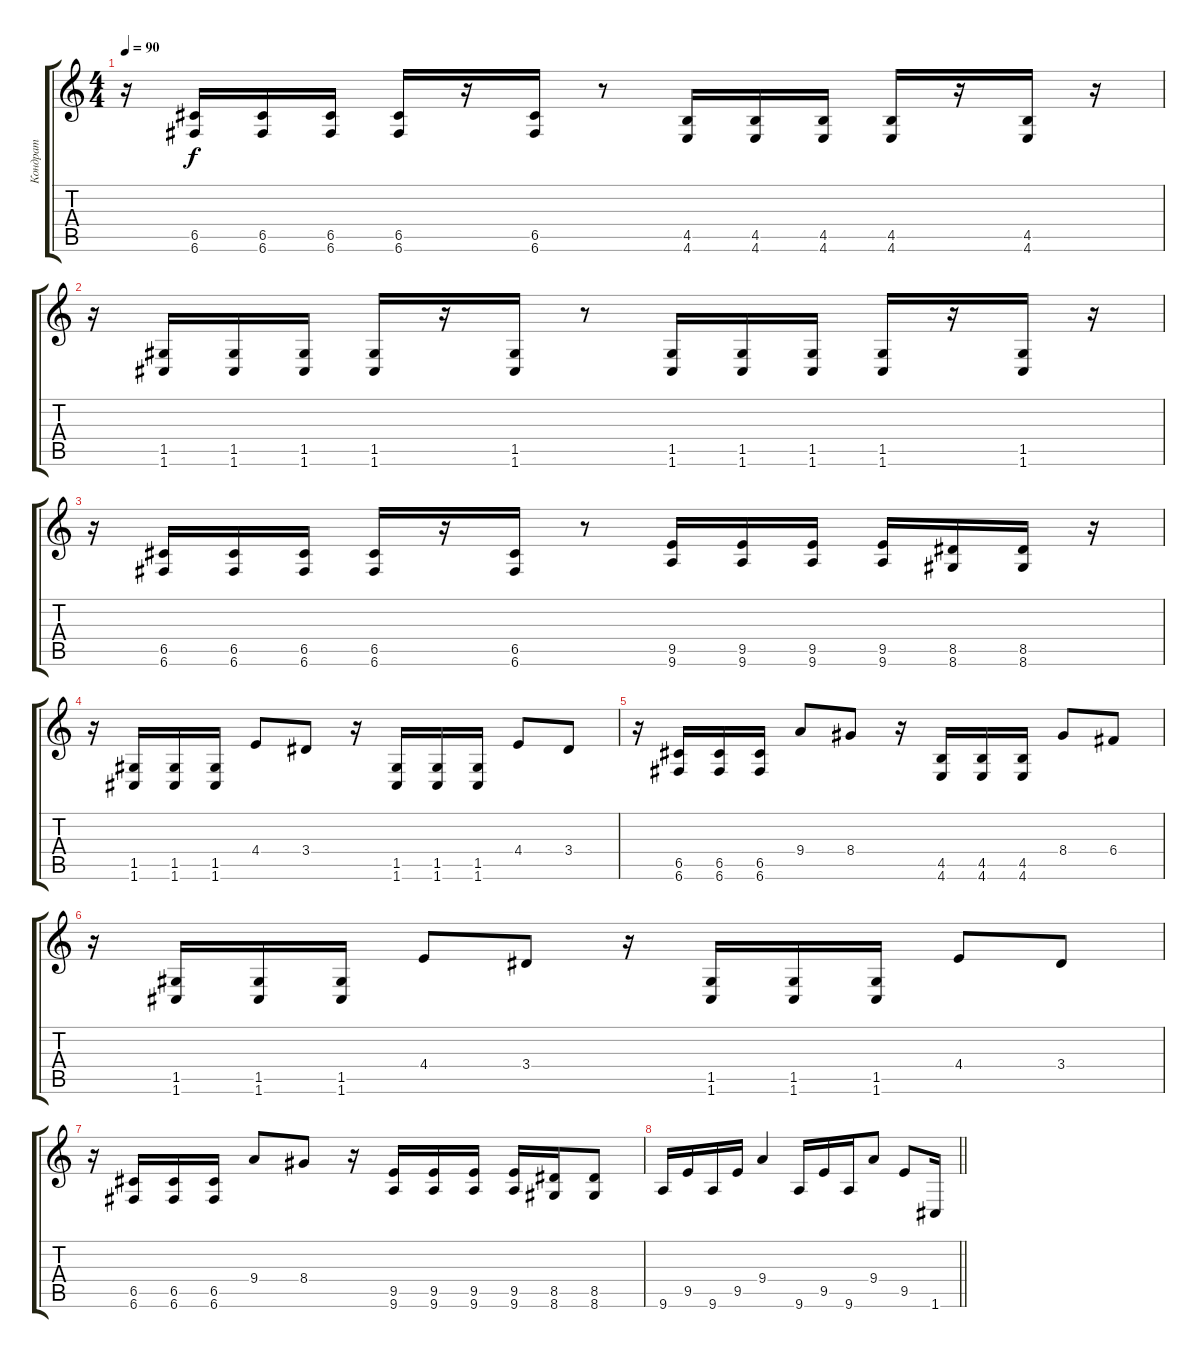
\track ("Кондрат" "Кондрат") {instrument overdrivenguitar}
\staff {score tabs}
\tuning (D4 A3 F3 C3 G2 C2) {hide}
\ts (4 4)
\tempo 90
\clef g2
\ks c
r.16{dy f} (6.5 6.6).16 (6.5 6.6).16 (6.5 6.6).16 (6.5 6.6).16 r.16 (6.5 6.6).16 r.8 (4.5 4.6).16 (4.5 4.6).16 (4.5 4.6).16 (4.5 4.6).16 r.16 (4.5 4.6).16 r.16 |
r.16 (1.5 1.6).16 (1.5 1.6).16 (1.5 1.6).16 (1.5 1.6).16 r.16 (1.5 1.6).16 r.8 (1.5 1.6).16 (1.5 1.6).16 (1.5 1.6).16 (1.5 1.6).16 r.16 (1.5 1.6).16 r.16 |
r.16 (6.5 6.6).16 (6.5 6.6).16 (6.5 6.6).16 (6.5 6.6).16 r.16 (6.5 6.6).16 r.8 (9.5 9.6).16 (9.5 9.6).16 (9.5 9.6).16 (9.5 9.6).16 (8.5 8.6).16 (8.5 8.6).16 r.16 |
r.16 (1.5 1.6).16 (1.5 1.6).16 (1.5 1.6).16 4.4.8 3.4.8 r.16 (1.5 1.6).16 (1.5 1.6).16 (1.5 1.6).16 4.4.8 3.4.8 |
r.16 (6.5 6.6).16 (6.5 6.6).16 (6.5 6.6).16 9.4.8 8.4.8 r.16 (4.5 4.6).16 (4.5 4.6).16 (4.5 4.6).16 8.4.8 6.4.8 |
r.16 (1.5 1.6).16 (1.5 1.6).16 (1.5 1.6).16 4.4.8 3.4.8 r.16 (1.5 1.6).16 (1.5 1.6).16 (1.5 1.6).16 4.4.8 3.4.8 |
r.16 (6.5 6.6).16 (6.5 6.6).16 (6.5 6.6).16 9.4.8 8.4.8 r.16 (9.5 9.6).16 (9.5 9.6).16 (9.5 9.6).16 (9.5 9.6).16 (8.5 8.6).16 (8.5 8.6).8 |
\barLineRight lightlight
9.6.16 9.5.16 9.6.16 9.5.16 9.4.4 9.6.16 9.5.16 9.6.16 9.4.8 9.5.8 1.6.16
